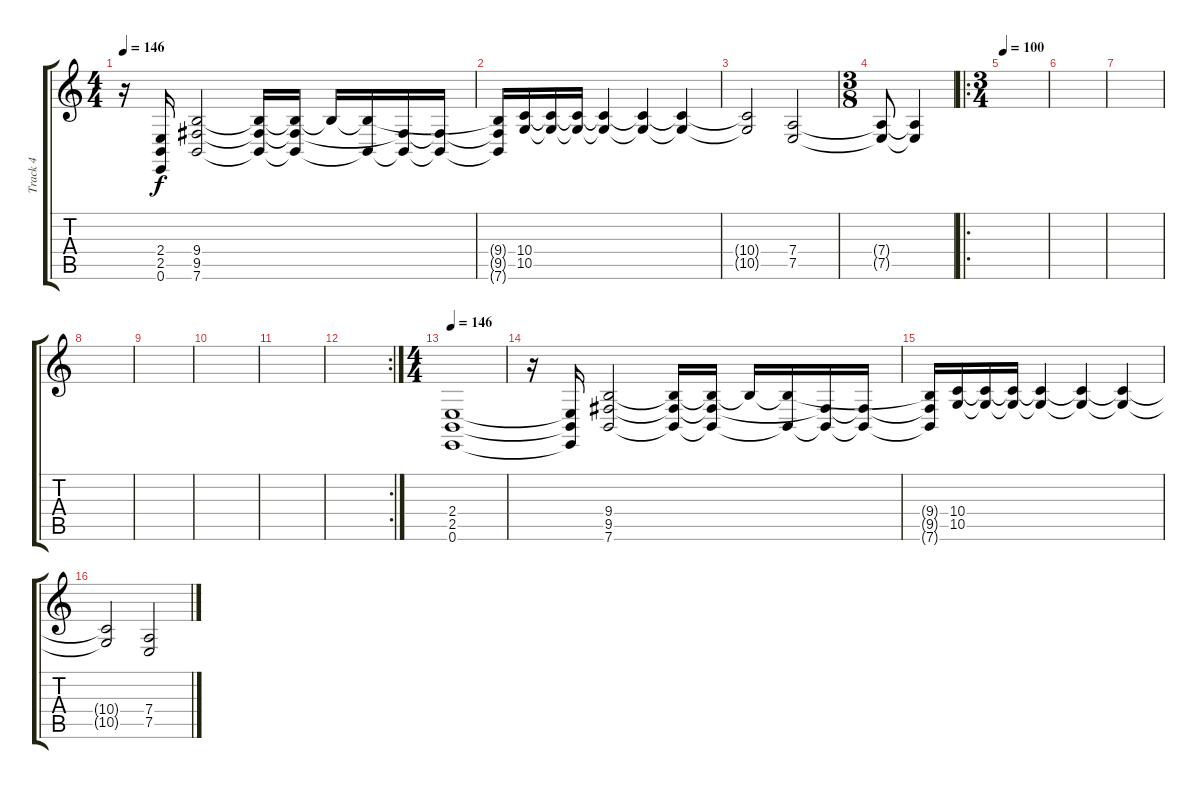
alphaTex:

\track ("Track 4" "Track 4") {instrument synthstrings1}
\staff {score tabs}
\tuning (E4 B3 G3 D3 A2 E2) {hide}
\ts (4 4)
\tempo 146
\clef g2
\ks c
r.16{dy f} (2.4{t} 2.5{t} 0.6{t}).16 (9.4 9.5 7.6).2 (9.4{t} 9.5{t} 7.6{t}).16 (9.4{t} 9.5{t} 7.6{t}).16 9.4{t}.16 (9.4{t} 7.6{t}).16 (9.5{t} 7.6{t}).16 (9.5{t} 7.6{t}).16 |
(9.4{t} 9.5{t} 7.6{t}).16 (10.4 10.5).16 (10.4{t} 10.5{t}).16 (10.4{t} 10.5{t}).16 (10.4{t} 10.5{t}).4 (10.4{t} 10.5{t}).4 (10.4{t} 10.5{t}).4 |
(10.4{t} 10.5{t}).2 (7.4 7.5).2 |
\ts (3 8)
(7.4{t} 7.5{t}).8 (7.4{t} 7.5{t}).4 |
\ro
\ts (3 4)
\tempo 120
\tempo 100
|
|
|
|
|
|
|
\rc 2
|
\ts (4 4)
\tempo 146
(2.4 2.5 0.6).1 |
r.16 (2.4{t} 2.5{t} 0.6{t}).16 (9.4 9.5 7.6).2 (9.4{t} 9.5{t} 7.6{t}).16 (9.4{t} 9.5{t} 7.6{t}).16 9.4{t}.16 (9.4{t} 7.6{t}).16 (9.5{t} 7.6{t}).16 (9.5{t} 7.6{t}).16 |
(9.4{t} 9.5{t} 7.6{t}).16 (10.4 10.5).16 (10.4{t} 10.5{t}).16 (10.4{t} 10.5{t}).16 (10.4{t} 10.5{t}).4 (10.4{t} 10.5{t}).4 (10.4{t} 10.5{t}).4 |
(10.4{t} 10.5{t}).2 (7.4 7.5).2
